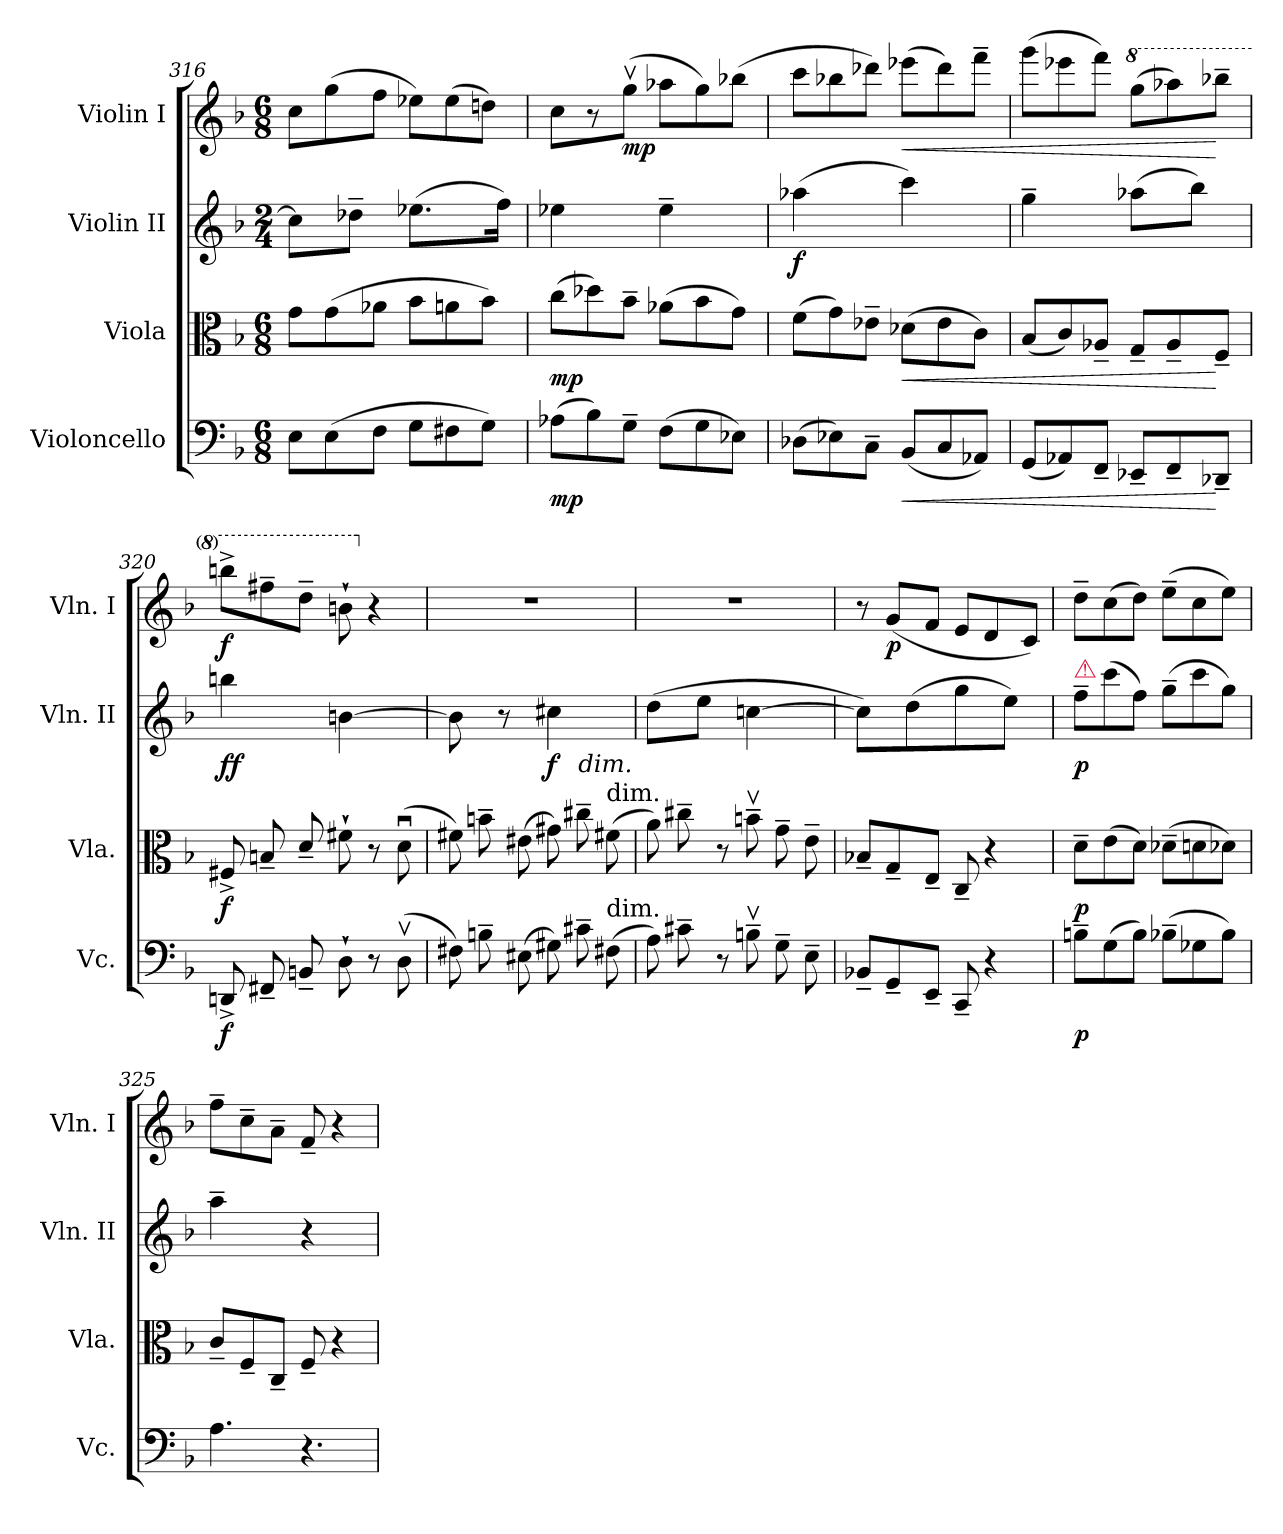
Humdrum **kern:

**kern	**dynam	**kern	**dynam	**kern	**dynam	**kern	**dynam
*part4	*part4	*part3	*part3	*part2	*part2	*part1	*part1
*staff4	*staff4	*staff3	*staff3	*staff2	*staff2	*staff1	*staff1
*I"Violoncello	*	*I"Viola	*	*I"Violin II	*	*I"Violin I	*
*I'Vc.	*	*I'Vla.	*	*I'Vln. II	*	*I'Vln. I	*
*clefF4	*	*clefC3	*	*clefG2	*	*clefG2	*
*k[b-]	*	*k[b-]	*	*k[b-]	*	*k[b-]	*
*F:	*	*F:	*	*F:	*	*F:	*
*M6/8	*	*M6/8	*	*M2/4	*	*M6/8	*
*	*	*	*	*Xtuplet	*	*	*
=316	=316	=316	=316	=316	=316	=316	=316
8EL	.	8gL	.	16%3ccL]	.	8ccL	.
(8E	.	(8g	.	.	.	(8gg	.
.	.	.	.	16%3dd-X~J	.	.	.
8FJ	.	8a-XJ	.	.	.	8ffJ	.
8GL	.	8b-L	.	(16%3.ee-XL	.	8ee-XL)	.
8F#X	.	8an	.	.	.	(8ee-	.
8GJ)	.	8b-J)	.	.	.	8ddnJ)	.
.	.	.	.	32%3ffJk)	.	.	.
=317	=317	=317	=317	=317	=317	=317	=317
(8A-XL	mp	(8ccL	mp	8%3ee-X	.	8ccL	.
8B-)	.	8dd-X)	.	.	.	8r	.
8G~J	.	8b-~J	.	.	.	(8ggvJ	mp
(8FL	.	(8a-XL	.	8%3ee-~	.	8aa-XL	.
8G	.	8b-	.	.	.	8gg)	.
8E-XJ)	.	8gJ)	.	.	.	(8bb-XJ	.
=318	=318	=318	=318	=318	=318	=318	=318
(8D-XL	.	(8fL	.	(8%3aa-X	f	8cccL	.
8E-X)	.	8g)	.	.	.	8bb-X	.
8C~J	.	8e-X~J	.	.	.	8ddd-XJ)	.
!	!LO:HP:b	!	!LO:HP:b	!	!	!	!LO:HP:b
(8BB-L	<	(8d-XL	<	8%3ccc)	.	(8eee-XL	<
8C	.	8e-	.	.	.	8ddd-)	.
8AA-XJ)	.	8cJ)	.	.	.	8fff~J	.
=319	=319	=319	=319	=319	=319	=319	=319
(8GGL	.	(8B-L	.	8%3gg~	.	(8gggL	.
8AA-X)	.	8c)	.	.	.	8eee-X	.
8FF~J	.	8A-X~J	.	.	.	8fffJ)	.
*	*	*	*	*	*	*8va	*
8EE-X~L	.	8G~L	.	(16%3aa-XL	.	(8gggL	.
8FF~	.	8A-~	.	.	.	8aaa-X)	.
.	.	.	.	16%3bb-J)	.	.	.
8DD-X~J	[	8F~J	[	.	.	8bbb-X~J	[
=320	=320	=320	=320	=320	=320	=320	=320
8DDn^	f	8F#X^	f	8%3bbn	ff	8bbbn^L	f
8FF#X~	.	8Bn~	.	.	.	8fff#X~	.
8BBn~	.	8d~/	.	.	.	8ddd~J	.
8D`	.	8f#X`	.	[8%3bn	.	8bbn`	.
*	*	*	*	*	*	*X8va	*
8r	.	8r	.	.	.	4r	.
(8Dv	.	(8du	.	.	.	.	.
=321	=321	=321	=321	=321	=321	=321	=321
8F#X)	.	8f#X)	.	16%3b]	.	4%3r	.
8Bn~	.	8bn~	.	.	.	.	.
.	.	.	.	16%3r	.	.	.
(8E#X	.	(8e#X	.	.	.	.	.
!	!	!	!	!	!LO:DY:t=%s dim.	!	!
8G#X)	.	8g#X)	.	8%3cc#X	f	.	.
8c#X~	.	8cc#X~	.	.	.	.	.
!	!	!LO:TX:t=dim.	!	!	!	!	!
!LO:TX:t=dim.	!	!	!	!	!	!	!
(8F#X	.	(8f#X	.	.	.	.	.
=322	=322	=322	=322	=322	=322	=322	=322
8A)	.	8a)	.	(16%3ddL	.	4%3r	.
8c#X~	.	8cc#X~	.	.	.	.	.
.	.	.	.	16%3eeJ	.	.	.
8r	.	8r	.	.	.	.	.
8Bn~v	.	8bn~v	.	[8%3ccn	.	.	.
8G~	.	8g~	.	.	.	.	.
8E~	.	8e~	.	.	.	.	.
=323	=323	=323	=323	=323	=323	=323	=323
8BB-X~L	.	8B-X~L	.	16%3ccL])	.	8r	.
8GG~	.	8G~	.	.	.	(8gL	p
.	.	.	.	(16%3dd	.	.	.
8EE~J	.	8E~J	.	.	.	8fJ	.
8CC~	.	8C~	.	16%3gg	.	8eL	.
4r	.	4r	.	.	.	8d	.
.	.	.	.	16%3eeJ)	.	.	.
.	.	.	.	.	.	8cJ)	.
=324	=324	=324	=324	=324	=324	=324	=324
!	!	!	!	!LO:TX:a:color=crimson:t=⚠	!	!	!
8Bn~L	p	8d~L	p	8ff~L	p	8dd~L	.
(8G	.	(8e	.	(8ccc	.	(8cc	.
8BJ)	.	8dJ)	.	8ffJ)	.	8ddJ)	.
(8B-X~L	.	(8d-X~L	.	(8gg~L	.	(8ee~L	.
8G-X	.	8dn	.	8ccc	.	8cc	.
8B-J)	.	8d-XJ)	.	8ggJ)	.	8eeJ)	.
=325	=325	=325	=325	=325	=325	=325	=325
4.A	.	8c~L	.	8%3aa~	.	8ff~L	.
.	.	8F~	.	.	.	8cc~	.
.	.	8C~J	.	.	.	8a~J	.
4.r	.	8F~	.	8%3r	.	8f~	.
.	.	4r	.	.	.	4r	.
=	=	=	=	=	=	=	=
*-	*-	*-	*-	*-	*-	*-	*-
